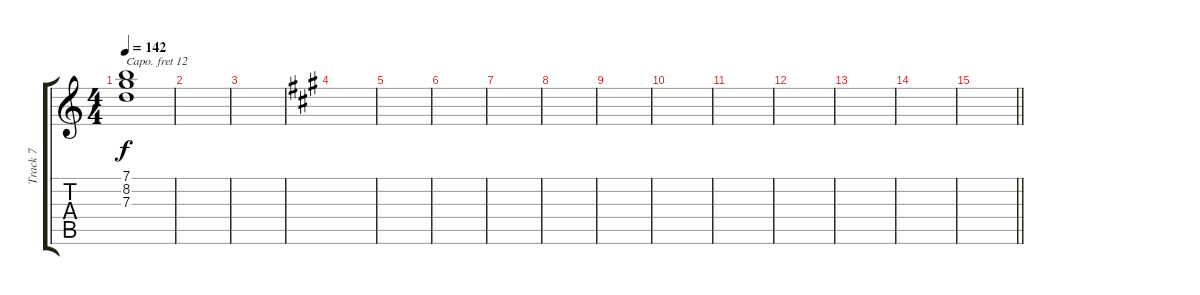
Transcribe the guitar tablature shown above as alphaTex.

\track ("Track 7" "Track 7") {instrument drawbarorgan}
\staff {score tabs}
\capo 12
\tuning (E4 B3 G3 D3 A2 E2) {hide}
\ts (4 4)
\tempo 142
\clef g2
\ks c
(7.1 8.2 7.3).1{dy f} |
|
|
\ks a
|
|
|
|
|
|
|
|
|
|
|
\barLineRight lightlight
